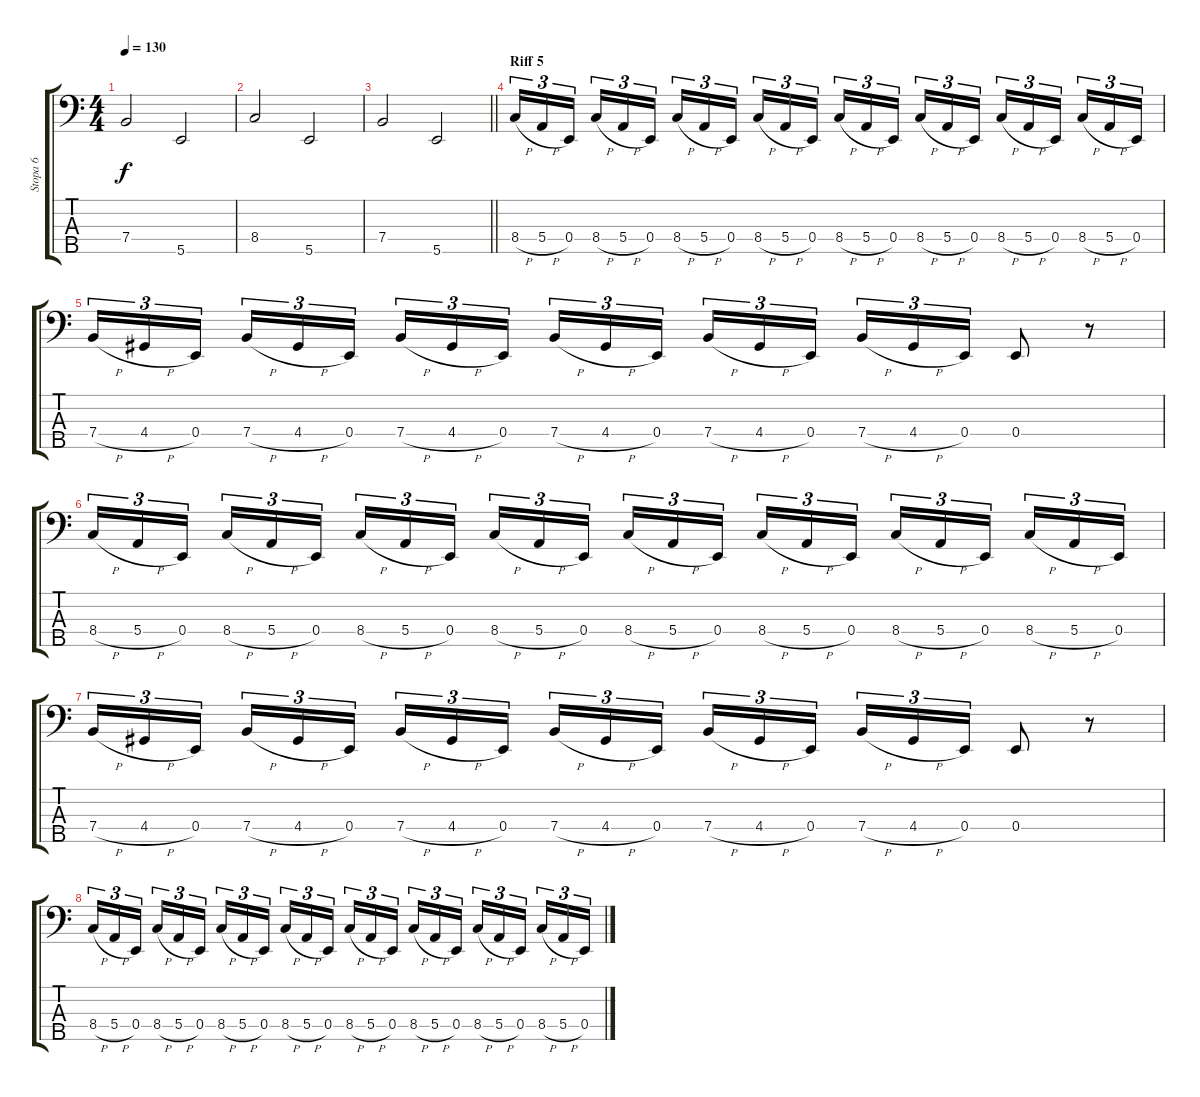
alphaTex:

\track ("Stopa 6" "Stopa 6") {instrument electricbassfinger}
\staff {score tabs}
\tuning (G2 D2 A1 E1 B0) {hide}
\ts (4 4)
\tempo 130
\clef f4
\ks c
7.4.2{dy f} 5.5.2 |
8.4.2 5.5.2 |
\barLineRight lightlight
7.4.2 5.5.2 |
\section ("" "Riff 5")
8.4{h}.16{tu (3 2)} 5.4{h}.16{tu (3 2)} 0.4.16{tu (3 2) beam splitsecondary} 8.4{h}.16{tu (3 2)} 5.4{h}.16{tu (3 2)} 0.4.16{tu (3 2)} 8.4{h}.16{tu (3 2)} 5.4{h}.16{tu (3 2)} 0.4.16{tu (3 2) beam splitsecondary} 8.4{h}.16{tu (3 2)} 5.4{h}.16{tu (3 2)} 0.4.16{tu (3 2)} 8.4{h}.16{tu (3 2)} 5.4{h}.16{tu (3 2)} 0.4.16{tu (3 2) beam splitsecondary} 8.4{h}.16{tu (3 2)} 5.4{h}.16{tu (3 2)} 0.4.16{tu (3 2)} 8.4{h}.16{tu (3 2)} 5.4{h}.16{tu (3 2)} 0.4.16{tu (3 2) beam splitsecondary} 8.4{h}.16{tu (3 2)} 5.4{h}.16{tu (3 2)} 0.4.16{tu (3 2)} |
7.4{h}.16{tu (3 2)} 4.4{h}.16{tu (3 2)} 0.4.16{tu (3 2) beam splitsecondary} 7.4{h}.16{tu (3 2)} 4.4{h}.16{tu (3 2)} 0.4.16{tu (3 2)} 7.4{h}.16{tu (3 2)} 4.4{h}.16{tu (3 2)} 0.4.16{tu (3 2) beam splitsecondary} 7.4{h}.16{tu (3 2)} 4.4{h}.16{tu (3 2)} 0.4.16{tu (3 2)} 7.4{h}.16{tu (3 2)} 4.4{h}.16{tu (3 2)} 0.4.16{tu (3 2) beam splitsecondary} 7.4{h}.16{tu (3 2)} 4.4{h}.16{tu (3 2)} 0.4.16{tu (3 2)} 0.4.8 r.8 |
8.4{h}.16{tu (3 2)} 5.4{h}.16{tu (3 2)} 0.4.16{tu (3 2) beam splitsecondary} 8.4{h}.16{tu (3 2)} 5.4{h}.16{tu (3 2)} 0.4.16{tu (3 2)} 8.4{h}.16{tu (3 2)} 5.4{h}.16{tu (3 2)} 0.4.16{tu (3 2) beam splitsecondary} 8.4{h}.16{tu (3 2)} 5.4{h}.16{tu (3 2)} 0.4.16{tu (3 2)} 8.4{h}.16{tu (3 2)} 5.4{h}.16{tu (3 2)} 0.4.16{tu (3 2) beam splitsecondary} 8.4{h}.16{tu (3 2)} 5.4{h}.16{tu (3 2)} 0.4.16{tu (3 2)} 8.4{h}.16{tu (3 2)} 5.4{h}.16{tu (3 2)} 0.4.16{tu (3 2) beam splitsecondary} 8.4{h}.16{tu (3 2)} 5.4{h}.16{tu (3 2)} 0.4.16{tu (3 2)} |
7.4{h}.16{tu (3 2)} 4.4{h}.16{tu (3 2)} 0.4.16{tu (3 2) beam splitsecondary} 7.4{h}.16{tu (3 2)} 4.4{h}.16{tu (3 2)} 0.4.16{tu (3 2)} 7.4{h}.16{tu (3 2)} 4.4{h}.16{tu (3 2)} 0.4.16{tu (3 2) beam splitsecondary} 7.4{h}.16{tu (3 2)} 4.4{h}.16{tu (3 2)} 0.4.16{tu (3 2)} 7.4{h}.16{tu (3 2)} 4.4{h}.16{tu (3 2)} 0.4.16{tu (3 2) beam splitsecondary} 7.4{h}.16{tu (3 2)} 4.4{h}.16{tu (3 2)} 0.4.16{tu (3 2)} 0.4.8 r.8 |
8.4{h}.16{tu (3 2)} 5.4{h}.16{tu (3 2)} 0.4.16{tu (3 2) beam splitsecondary} 8.4{h}.16{tu (3 2)} 5.4{h}.16{tu (3 2)} 0.4.16{tu (3 2)} 8.4{h}.16{tu (3 2)} 5.4{h}.16{tu (3 2)} 0.4.16{tu (3 2) beam splitsecondary} 8.4{h}.16{tu (3 2)} 5.4{h}.16{tu (3 2)} 0.4.16{tu (3 2)} 8.4{h}.16{tu (3 2)} 5.4{h}.16{tu (3 2)} 0.4.16{tu (3 2) beam splitsecondary} 8.4{h}.16{tu (3 2)} 5.4{h}.16{tu (3 2)} 0.4.16{tu (3 2)} 8.4{h}.16{tu (3 2)} 5.4{h}.16{tu (3 2)} 0.4.16{tu (3 2) beam splitsecondary} 8.4{h}.16{tu (3 2)} 5.4{h}.16{tu (3 2)} 0.4.16{tu (3 2)}
